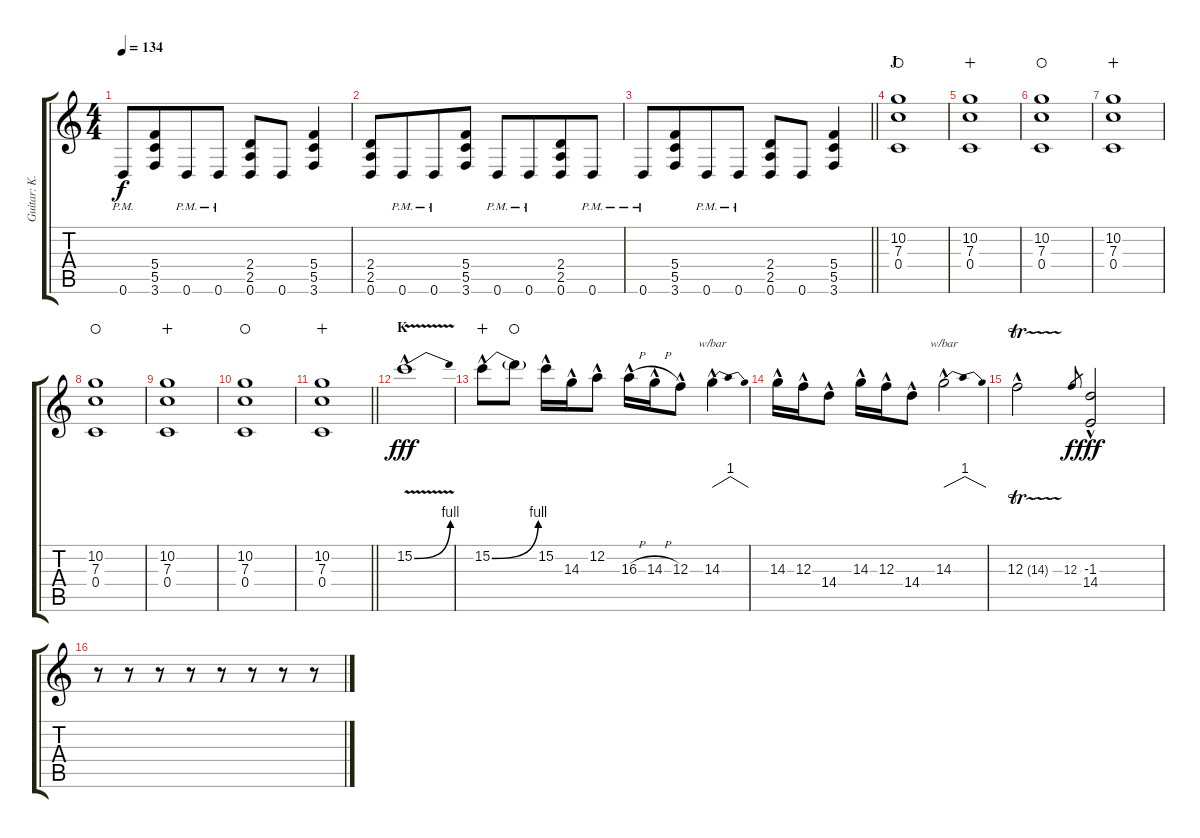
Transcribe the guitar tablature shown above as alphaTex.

\track ("Guitar: K.K." "Guitar: K.") {instrument distortionguitar}
\staff {score tabs}
\tuning (D4 A3 F3 C3 G2 D2) {hide}
\ts (4 4)
\tempo 134
\clef g2
\ks c
0.6{pm}.8{dy f} (5.4 5.5 3.6).8{beam merge} 0.6{pm}.8 0.6{pm}.8 (2.4 2.5 0.6).8 0.6.8 (5.4 5.5 3.6).4 |
(2.4 2.5 0.6).8 0.6{pm}.8{beam merge} 0.6{pm}.8 (5.4 5.5 3.6).8 0.6{pm}.8 0.6{pm}.8{beam merge} (2.4 2.5 0.6).8 0.6{pm}.8 |
\barLineRight lightlight
0.6{pm}.8 (5.4 5.5 3.6).8{beam merge} 0.6{pm}.8 0.6{pm}.8 (2.4 2.5 0.6).8 0.6.8 (5.4 5.5 3.6).4 |
\section ("" "J")
(10.2 7.3 0.4).1{waho} |
(10.2 7.3 0.4).1{wahc} |
(10.2 7.3 0.4).1{waho} |
(10.2 7.3 0.4).1{wahc} |
(10.2 7.3 0.4).1{waho} |
(10.2 7.3 0.4).1{wahc} |
(10.2 7.3 0.4).1{waho} |
\barLineRight lightlight
(10.2 7.3 0.4).1{wahc} |
\section ("" "K")
15.2{be (bend 0 0 60 4) v hac}.1{dy fff} |
15.2{be (bend 0 0 60 4) hac}.8{wahc} 15.2{t}.8{waho} 15.2{hac}.16 14.3{hac}.16 12.2{hac}.8 16.3{h hac}.16 14.3{h hac}.16 12.3{hac}.8 14.3{hac}.4{tbe (dip default 0 0 15 4 30 4 60 0)} |
14.3{hac}.16 12.3{hac}.16 14.4{hac}.8 14.3{hac}.16 12.3{hac}.16 14.4{hac}.8 14.3{hac}.2{tbe (dip default 0 0 15 4 30 4 60 0)} |
12.3{tr (14 16) hac}.2 12.3.8{gr dy f} (-1.3 14.4{hac}).2{dy fff} |
r.8 r.8 r.8 r.8 r.8 r.8 r.8 r.8
